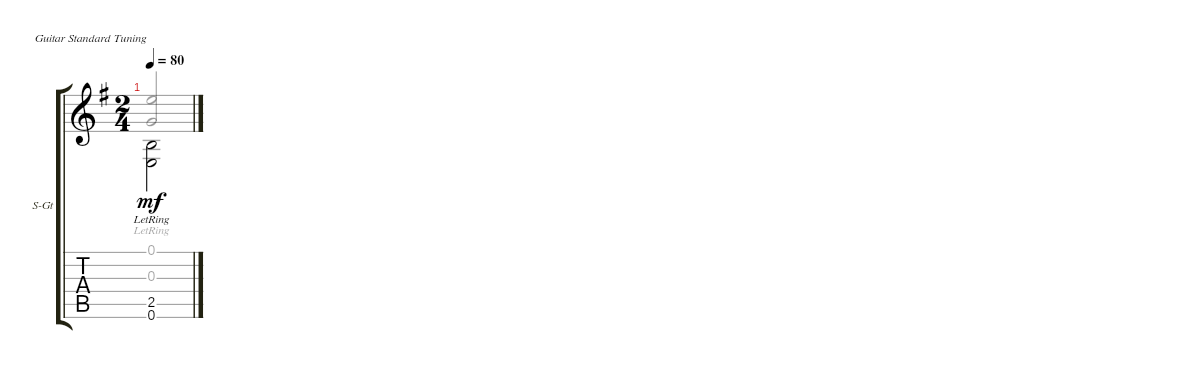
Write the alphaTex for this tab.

\defaultSystemsLayout 4
\bracketExtendMode groupsimilarinstruments
\useSystemSignSeparator
\singleTrackTrackNamePolicy allsystems
\multiTrackTrackNamePolicy allsystems
\firstSystemTrackNameOrientation horizontal
\otherSystemsTrackNameOrientation horizontal
\track ("Steel Guitar" "S-Gt") {instrument acousticguitarsteel}
\staff {score tabs}
\tuning (E4 B3 G3 D3 A2 E2)
\voice
\ts (2 4)
\tempo 80
\clef g2
\ks eminor
(2.5{lr} 0.6{lr}).2{dy mf beam invert}
\voice
\clef g2
\ottava regular
\simile none
\ks eminor
(0.1{lr} 0.3{lr}).2{dy mf beam invert}
